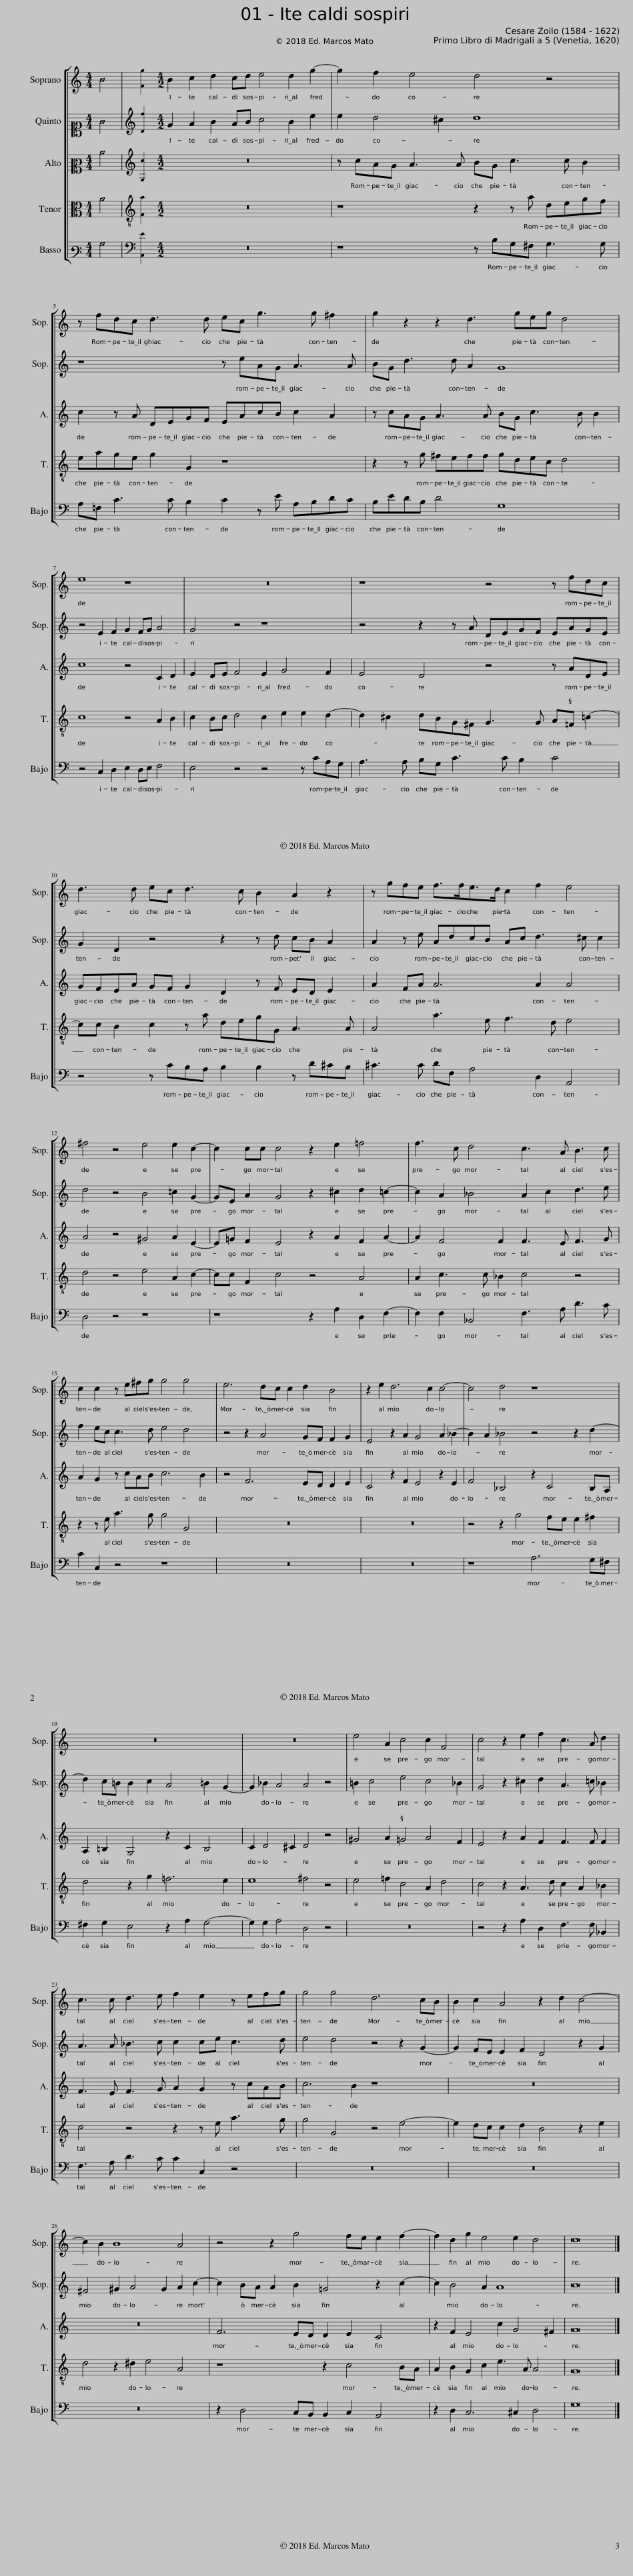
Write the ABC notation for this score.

X:1
%%score [ 1 2 3 4 5 ]
L:1/8
M:4/4
I:linebreak $
K:C
V:1 treble
V:2 alto1
V:3 alto2
V:4 alto transpose=-12
V:5 bass3
V:1
 B4 | [Fg]2 |[M:4/2] B2 c2 d2 cd e4 d2 g2- | g2 f2 e4 d4 z4 |$ z fdc d3 d ec g3 g ^f2 | %5
 g2 z2 z2 d3 geg d4 |$ e8 z8 | z16 | z8 z4 z fdc |$ d3 d ec d3 c B2 A2 z2 | %10
 z gfe f>fe>d c2 f2 e4 |$ ^f4 z4 e4 e2 c2- | c2 cc c4 z2 e2 =f4 | f3 c d4 c3 A B3 c |$ c2 c2 z e^fg g4 g4 | %15
 e6 dc c2 d2 B4 | z2 e2 d6 c2 c4- | c4 d4 z8 |$ z16 | z16 | %20
 e4 A2 c4 c2 F4 | c4 z2 e2 f2 c3 A d2 |$ c3 c d3 e f2 e2 z efg | g4 g4 d6 cB | B2 c2 A4 z2 d2 c4- |$ %25
 c2 B2 B8 A4 | z4 z2 g4 fe e2 f2- | f2 d2 g2 e4 e2 d4 | d16 |] %29
V:2
 G4 | [Df]2 |[M:4/2] G2 A2 B2 AB c4 B2 e2 | e2 d4 ^c2 d8 |$ z8 z eAG A3 A | %5
 BG d3 d A2 G8 |$ z4 E2 F2 G2 FG A4 | G4 z4 z8 | z4 z2 z A DEGF EAGE |$ G2 D2 z4 z2 z d cB A2 | %10
 A2 z e AdcB Ac d3 ^c c2 |$ d4 z4 B4 =c2 G2- | GE A2 G4 z2 ^c2 d2 =c2- | c2 A2 _B4 A2 c2 d3 e |$ f2 ec c3 d e4 d4 | %15
 z4 z2 A4 GF F2 G2 | E4 z2 A2 G4 A2 _B2- | B2 A2 _B4 z4 z2 d2- |$ d2 c=B B2 c2 A4 =B2 G2- | G2 _B2 A4 A4 z4 | %20
 =B2 c4 e4 c4 _B2 | G4 z2 ^c2 d2 A3 =c _B2 |$ A3 A _B3 c c2 ce c3 d | e4 d4 z4 z2 G2- | G2 FE E2 F2 D4 z2 G2 |$ %25
 ^F4 ^G2 A4 G2 A2 c2- | c2 BA A2 B2 =G4 z2 c2- | c2 B4 A2 A8 | B16 |] %29
V:3
 c4 | [G,c]2 |[M:4/2] z16 | z cAG A3 A BG c3 c B2 |$ c2 z A DEGF EAcB c2 A2 | %5
 z cAG A3 A BG c3 B B2 |$ c8 z4 C2 D2 | E2 DE F4 E2 G4 F2 | E4 D4 z4 z ADE |$ GFEA GF G2 D2 z F ED E2 | %10
 A2 FA A6 A2 A4 |$ A4 z4 ^G4 A2 E2- | E=G F2 E4 z2 A2 F2 A2- | A2 F4 F2 F3 E F3 G |$ A2 G2 z cAB c6 B2 | %15
 z4 F6 ED D2 E2 | C4 z2 F2 E4 z2 E2 | F4 _B,4 z2 C4 B,A, |$ A,2 =B,2 G,4 z2 C2 B,4 | C2 D4 ^C2 D4 z4 | %20
 ^G4 A2 =G4 A4 F2 | E4 z2 A2 F2 F3 F F2 |$ F3 E F3 G A2 G2 z cAB | c6 B2 z8 | z16 |$ %25
 z16 | F6 ED D2 E2 C4 | z2 F2 E4 c2 G4 ^F2 | G16 |] %29
V:4
 A4 | [F,A]2 |[M:4/2] z16 | z8 z2 z A DEGF |$ EAGE G2 G,2 z8 | %5
 z2 z G ^FEFF GDEC D4 |$ C8 z4 A,2 B,2 | C2 B,C D4 C2 E2 E2 D2- | D2 ^C2 DB,G,^F, G,3 G, A,=F, =C2- |$ CC B,2 C2 z A DEGG, A,3 A, | %10
 A,4 A3 E F3 D E4 |$ D4 z4 E4 A,2 C2- | CC F,2 C4 z4 A,4 | A,2 C3 C _B,2 C4 z4 |$ z2 z E A3 G G4 G,4 | %15
 z16 | z16 | z4 z2 G4 FE E2 ^F2 |$ D4 z2 G2 =F6 E2 | E8 ^F4 z4 | %20
 E4 =F2 C4 A,2 D4 | C4 z2 A,3 D C2 A,2 _B,2 |$ C4 z4 z2 z E A3 G | G4 G,4 z4 E4- | E2 DC C2 D2 B,4 z2 E2 |$ %25
 D4 z2 ^D2 E4 A,4 | z8 z2 C4 B,A, | A,2 B,2 G,2 C2 E3 A, A,4 | G,16 |] %29
V:5
 B,4 | [A,,E]2 |[M:4/2] z16 | z8 z B,G,^F, G,3 G, |$ A,=F, C3 C B,2 C2 z E A,B,DC | %5
 B,EDB, D4 G,8 |$ z4 C,2 D,2 E,2 D,E, F,4 | E,4 z4 z4 z CA,G, | A,3 A, B,G, C3 C B,2 C4 |$ z4 z CB,A, B,2 B,2 z D^CB, | %10
 ^C3 C DF, A,4 D,2 A,,4 |$ D,4 z4 z8 | z8 z2 A,2 D,2 F,2- | F,2 F,2 _B,,4 F,3 A, D3 C |$ C2 C,2 z4 z8 | %15
 z16 | z16 | z8 A,6 G,^F, |$ ^F,2 G,2 E,4 z2 A,2 G,4- | G,2 G,2 A,4 D,4 z4 | %20
 z16 | z4 z2 A,2 D,2 F,3 F, _B,,2 |$ F,3 A, D3 C C2 C,2 z4 | z16 | z16 |$ %25
 z16 | z2 D,4 C,B,, B,,2 C,2 A,,4 | z2 D,2 C,6 ^C,2 D,4 | G,16 |] %29
